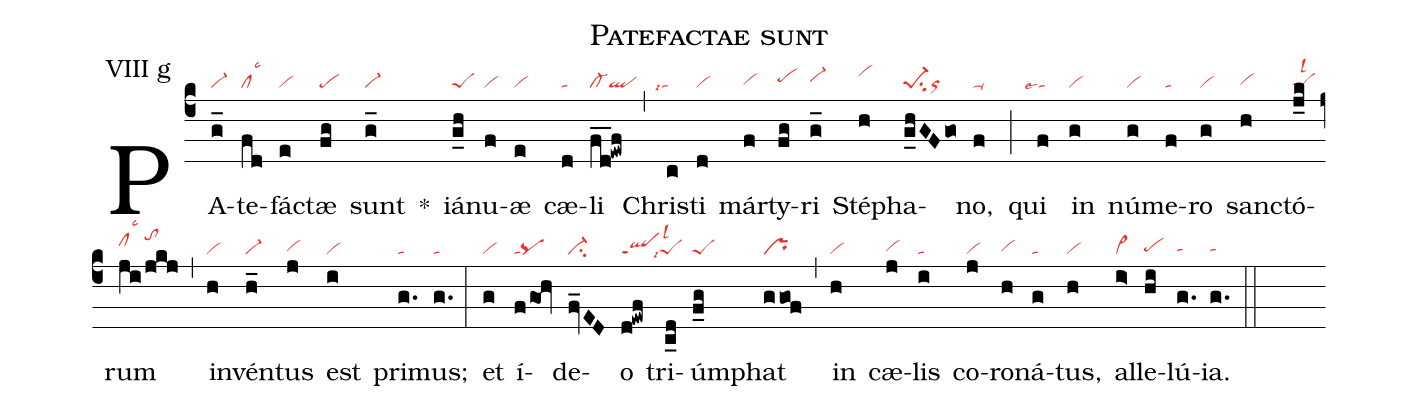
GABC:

name: Patefactae sunt;
annotation: VIII g;
nabc-lines: 1;
%%
(c4)
PA(g_|vi-)te(fd|cllsc3)fác(e|vi)tæ(fg|pe) sunt(g_|vi-) *()
iá(g_h|peS)nu(f|vi)æ(e|vi) cæ(d|ta)li(f_d_@ewf|cl-ql) (,)
Chris(c|```talsi7)ti(d|vi) már(f|vihg)ty(fg|pehh)ri(g_|vi-hh) Sté(h|vihj)pha(g_hGFgo|pe-1su2or)no,(f|ta-) (;)
qui(f|```talse4) in(g|vi) nú(g|vi)me(f|ta)ro(g|vi) sanc(h|vihg)tó(j_k|peSlsl2)rum(ji/|clhilsc3|jkj|tohk) (,)
in(h|vi)vén(h_|vi-)tus(j|vihg) est(i|vi) pri(g.|ta)mus;(g.|ta) (:)
et(g|vi) í(f/gOh|tapq)de(fv_ED|ci-)o(d!ewf|qlppt1lsl3) tri(c_d|```peSlsi7)úm(f_g|peS)phat(ggof|pr) (,)
in(h|vi) cæ(j|vihg)lis(i|ta) co(j|vi)ro(h|vihg)ná(g|ta)tus,(h|vi) al(i>|vi>)le(hi|pehg)lú(g.|tahg)ia.(g.|tahg) (::)
